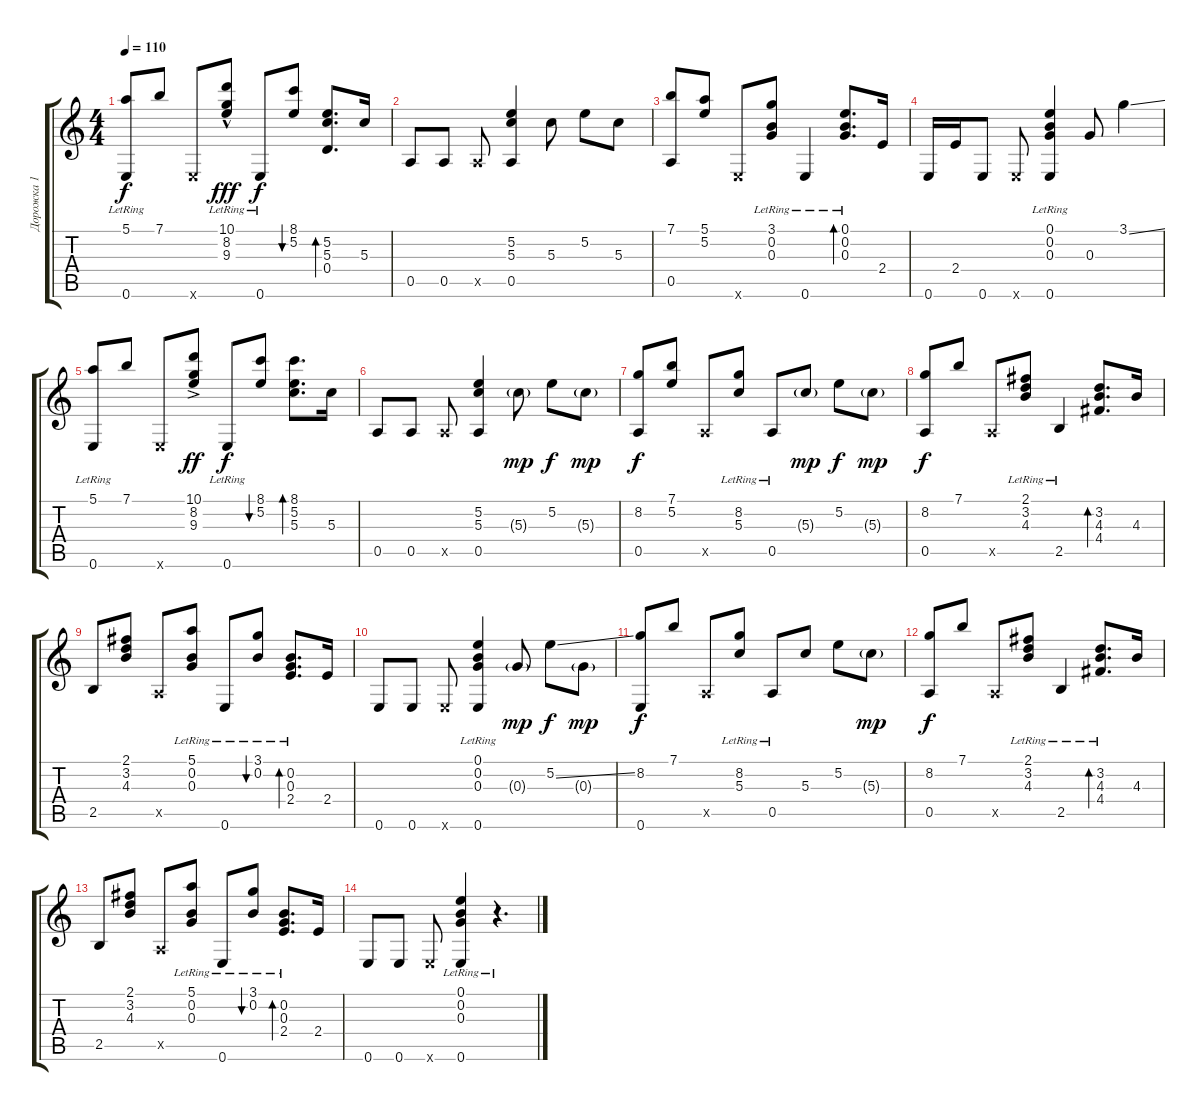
\track ("Дорожка 1" "Дорожка 1") {instrument acousticguitarsteel}
\staff {score tabs}
\tuning (E4 B3 G3 D3 A2 E2) {hide}
\ts (4 4)
\tempo 110
\clef g2
\ks c
(5.1 0.6{lr}).8{dy f} 7.1.8 0.6{x}.8 (10.1{hac lr} 8.2{hac lr} 9.3{hac lr}).8{dy fff} 0.6{lr}.8{dy f} (8.1 5.2).8{bu 60} (5.2 5.3 0.4).8{d bd 60} 5.3.16 |
0.5.8 0.5.8 0.5{x}.8 (5.2 5.3 0.5).4 5.3.8 5.2.8 5.3.8 |
(7.1 0.5).8 (5.1 5.2).8 0.6{x}.8 (3.1{lr} 0.2{lr} 0.3{lr}).8 0.6{lr}.4 (0.1{lr} 0.2{lr} 0.3{lr}).8{d bd 60} 2.4.16 |
0.6.16 2.4.16 0.6.8 0.6{x}.8 (0.1{lr} 0.2{lr} 0.3{lr} 0.6{lr}).4 0.3.8 3.1{ss}.4 |
(5.1 0.6{lr}).8 7.1.8 0.6{x}.8 (10.1{ac} 8.2{ac} 9.3{ac}).8{dy ff} 0.6{lr}.8{dy f} (8.1 5.2).8{bu 60} (8.1 5.2 5.3).8{d bd 60} 5.3.16 |
0.5.8 0.5.8 0.5{x}.8 (5.2 5.3 0.5).4 5.3{g}.8{dy mp} 5.2.8{dy f} 5.3{g}.8{dy mp} |
(8.2 0.5).8{dy f} (7.1 5.2).8 0.5{x}.8 (8.2{lr} 5.3{lr}).8 0.5{lr}.8 5.3{g}.8{dy mp} 5.2.8{dy f} 5.3{g}.8{dy mp} |
(8.2 0.5).8{dy f} 7.1.8 0.5{x}.8 (2.1{lr} 3.2{lr} 4.3{lr}).8 2.5{lr}.4 (3.2 4.3 4.4).8{d bd 60} 4.3.16 |
2.5.8 (2.1 3.2 4.3).8 0.5{x}.8 (5.1{lr} 0.2{lr} 0.3{lr}).8 0.6{lr}.8 (3.1{lr} 0.2{lr}).8{bu 60} (0.2{lr} 0.3{lr} 2.4{lr}).8{d bd 60} 2.4.16 |
0.6.8 0.6.8 0.6{x}.8 (0.1{lr} 0.2{lr} 0.3{lr} 0.6{lr}).4 0.3{g}.8{dy mp} 5.2{ss}.8{dy f} 0.3{g}.8{dy mp} |
(8.2 0.6).8{dy f} 7.1.8 0.5{x}.8 (8.2{lr} 5.3{lr}).8 0.5{lr}.8 5.3.8 5.2.8 5.3{g}.8{dy mp} |
(8.2 0.5).8{dy f} 7.1.8 0.5{x}.8 (2.1{lr} 3.2{lr} 4.3{lr}).8 2.5{lr}.4 (3.2{lr} 4.3{lr} 4.4{lr}).8{d bd 60} 4.3.16 |
2.5.8 (2.1 3.2 4.3).8 0.5{x}.8 (5.1{lr} 0.2{lr} 0.3{lr}).8 0.6{lr}.8 (3.1{lr} 0.2{lr}).8{bu 60} (0.2{lr} 0.3{lr} 2.4{lr}).8{d bd 60} 2.4.16 |
0.6.8 0.6.8 0.6{x}.8 (0.1{lr} 0.2{lr} 0.3{lr} 0.6{lr}).4 r.4{d}
